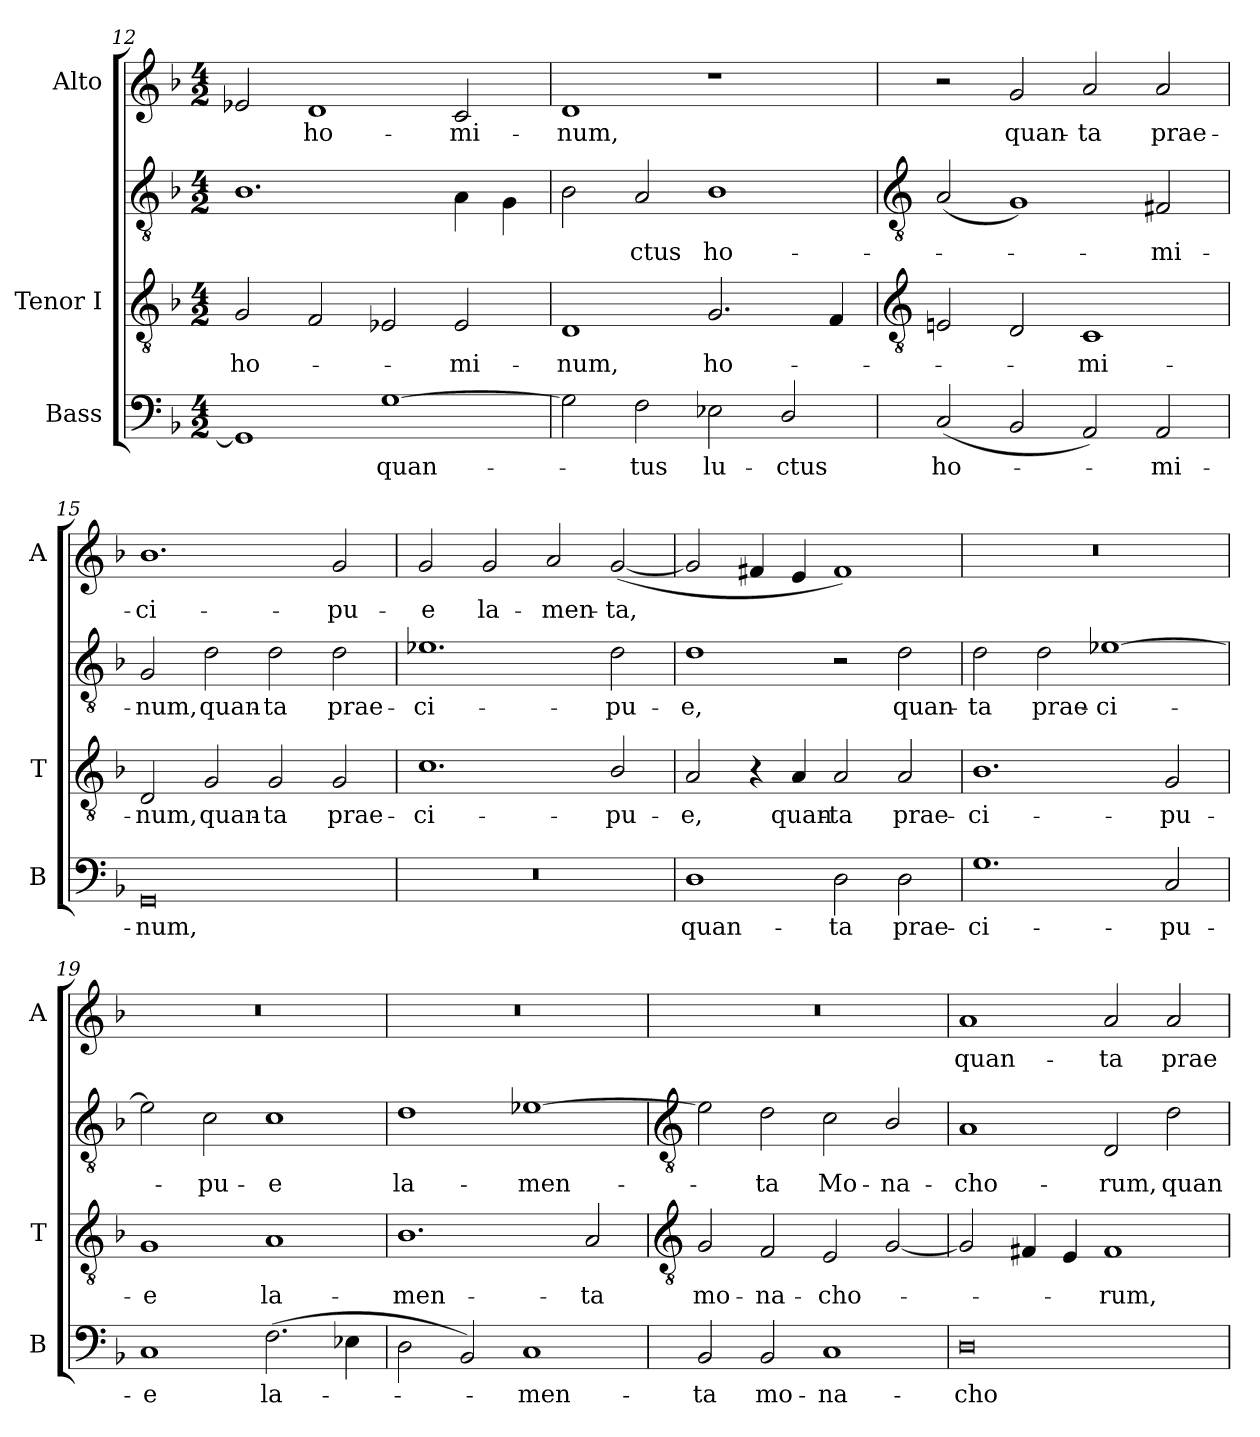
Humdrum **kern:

**kern	**text	**kern	**text	**kern	**text	**kern	**text
*part3	*part3	*part2	*part2	*part2	*part2	*part1	*part1
*staff4	*staff4	*staff3	*staff3	*staff2	*staff2	*staff1	*staff1
*I"Bass	*	*I"Tenor I	*	*	*	*I"Alto	*
*I'B	*	*I'T	*	*	*	*I'A	*
*clefF4	*	*clefGv2	*	*clefGv2	*	*clefG2	*
*k[b-]	*	*k[b-]	*	*k[b-]	*	*k[b-]	*
*F:	*	*F:	*	*F:	*	*F:	*
*M4/2	*	*M4/2	*	*M4/2	*	*M4/2	*
=12	=12	=12	=12	=12	=12	=12	=12
!	!	!	!LO:LY:b	!	!	!	!
1GG]	.	2G	ho-	1.B-	.	2e-X	.
!	!	!	!	!	!	!	!LO:LY:b
.	.	2F	.	.	.	1d	ho-
!	!LO:LY:b	!	!	!	!	!	!
[1G	quan-	2E-X	.	.	.	.	.
!	!	!	!LO:LY:b	!	!	!	!LO:LY:b
.	.	2E-	mi-	4A\	.	2c	-mi-
.	.	.	.	4G\	.	.	.
=13	=13	=13	=13	=13	=13	=13	=13
!	!	!	!LO:LY:b	!	!	!	!LO:LY:b
2G]	.	1D	num,	2B-	.	1d	-num,
!	!LO:LY:b	!	!	!	!LO:LY:b	!	!
2F	tus	.	.	2A	-ctus	.	.
!	!LO:LY:b	!	!LO:LY:b	!	!LO:LY:b	!	!
2E-X	lu-	2.G	ho-	1B-	ho-	1r	.
!	!LO:LY:b	!	!	!	!	!	!
2D/	-ctus	.	.	.	.	.	.
.	.	4F	.	.	.	.	.
!!LO:LB:g=z
=14	=14	=14	=14	=14	=14	=14	=14
*	*	*clefGv2	*	*clefGv2	*	*	*
!	!LO:LY:b	!	!	!	!	!	!
(<2C	ho-	2En	.	(<2A	.	2r	.
!	!	!	!	!	!	!	!LO:LY:b
2BB-	.	2D	.	1G)	.	2g	quan-
!	!	!	!LO:LY:b	!	!	!	!LO:LY:b
2AA)	.	1C	-mi-	.	.	2a	-ta
!	!LO:LY:b	!	!	!	!LO:LY:b	!	!LO:LY:b
2AA	mi-	.	.	2F#X	mi-	2a	prae-
=15	=15	=15	=15	=15	=15	=15	=15
!	!LO:LY:b	!	!LO:LY:b	!	!LO:LY:b	!	!LO:LY:b
0GG	-num,	2D	-num,	2G	-num,	1.b-	-ci-
!	!	!	!LO:LY:b	!	!LO:LY:b	!	!
.	.	2G	quan-	2d	quan-	.	.
!	!	!	!LO:LY:b	!	!LO:LY:b	!	!
.	.	2G	-ta	2d	-ta	.	.
!	!	!	!LO:LY:b	!	!LO:LY:b	!	!LO:LY:b
.	.	2G	prae-	2d	prae-	2g	-pu-
=16	=16	=16	=16	=16	=16	=16	=16
!	!	!	!LO:LY:b	!	!LO:LY:b	!	!LO:LY:b
0r	.	1.c	-ci-	1.e-X	-ci-	2g	-e
!	!	!	!	!	!	!	!LO:LY:b
.	.	.	.	.	.	2g	la-
!	!	!	!	!	!	!	!LO:LY:b
.	.	.	.	.	.	2a	-men-
!	!	!	!LO:LY:b	!	!LO:LY:b	!	!LO:LY:b
.	.	2B-/	-pu-	2d	-pu-	(<[2g	-ta,
=17	=17	=17	=17	=17	=17	=17	=17
!	!LO:LY:b	!	!LO:LY:b	!	!LO:LY:b	!	!
1D	quan-	2A	-e,	1d	-e,	2g]	.
.	.	4r	.	.	.	4f#X	.
!	!	!	!LO:LY:b	!	!	!	!
.	.	4A	quan-	.	.	4e	.
!	!LO:LY:b	!	!LO:LY:b	!	!	!	!
2D	-ta	2A	-ta	2r	.	1f#)	.
!	!LO:LY:b	!	!LO:LY:b	!	!LO:LY:b	!	!
2D	prae-	2A	prae-	2d	quan-	.	.
=18	=18	=18	=18	=18	=18	=18	=18
!	!LO:LY:b	!	!LO:LY:b	!	!LO:LY:b	!	!
1.G	-ci-	1.B-	ci-	2d	-ta	0r	.
!	!	!	!	!	!LO:LY:b	!	!
.	.	.	.	2d	prae-	.	.
!	!	!	!	!	!LO:LY:b	!	!
.	.	.	.	[1e-X	-ci-	.	.
!	!LO:LY:b	!	!LO:LY:b	!	!	!	!
2C	-pu-	2G	-pu-	.	.	.	.
=19	=19	=19	=19	=19	=19	=19	=19
!	!LO:LY:b	!	!LO:LY:b	!	!	!	!
1C	-e	1G	e	2e-]	.	0r	.
!	!	!	!	!	!LO:LY:b	!	!
.	.	.	.	2c	-pu-	.	.
!	!LO:LY:b	!	!LO:LY:b	!	!LO:LY:b	!	!
(>2.F	la-	1A	la-	1c	-e	.	.
4E-X	.	.	.	.	.	.	.
=20	=20	=20	=20	=20	=20	=20	=20
!	!	!	!LO:LY:b	!	!LO:LY:b	!	!
2D	.	1.B-	men-	1d	-la-	0r	.
2BB-)	.	.	.	.	.	.	.
!	!LO:LY:b	!	!	!	!LO:LY:b	!	!
1C	men-	.	.	[1e-X	-men-	.	.
!	!	!	!LO:LY:b	!	!	!	!
.	.	2A	-ta	.	.	.	.
!!LO:LB:g=z
=21	=21	=21	=21	=21	=21	=21	=21
*	*	*clefGv2	*	*clefGv2	*	*	*
!	!LO:LY:b	!	!LO:LY:b	!	!	!	!
2BB-	-ta	2G	-mo-	2e-]	.	0r	.
!	!LO:LY:b	!	!LO:LY:b	!	!LO:LY:b	!	!
2BB-	mo-	2F	-na-	2d	ta	.	.
!	!LO:LY:b	!	!LO:LY:b	!	!LO:LY:b	!	!
1C	-na-	2E	-cho-	2c	Mo-	.	.
!	!	!	!	!	!LO:LY:b	!	!
.	.	[2G	.	2B-/	-na-	.	.
=22	=22	=22	=22	=22	=22	=22	=22
!	!LO:LY:b	!	!	!	!LO:LY:b	!	!LO:LY:b
0D	-cho-	2G]	.	1A	cho-	1a	quan-
.	.	4F#X	.	.	.	.	.
.	.	4E	.	.	.	.	.
!	!	!	!LO:LY:b	!	!LO:LY:b	!	!LO:LY:b
.	.	1F#	-rum,	2D	-rum,	2a	-ta
!	!	!	!	!	!LO:LY:b	!	!LO:LY:b
.	.	.	.	2d	quan-	2a	prae-
=	=	=	=	=	=	=	=
*-	*-	*-	*-	*-	*-	*-	*-
